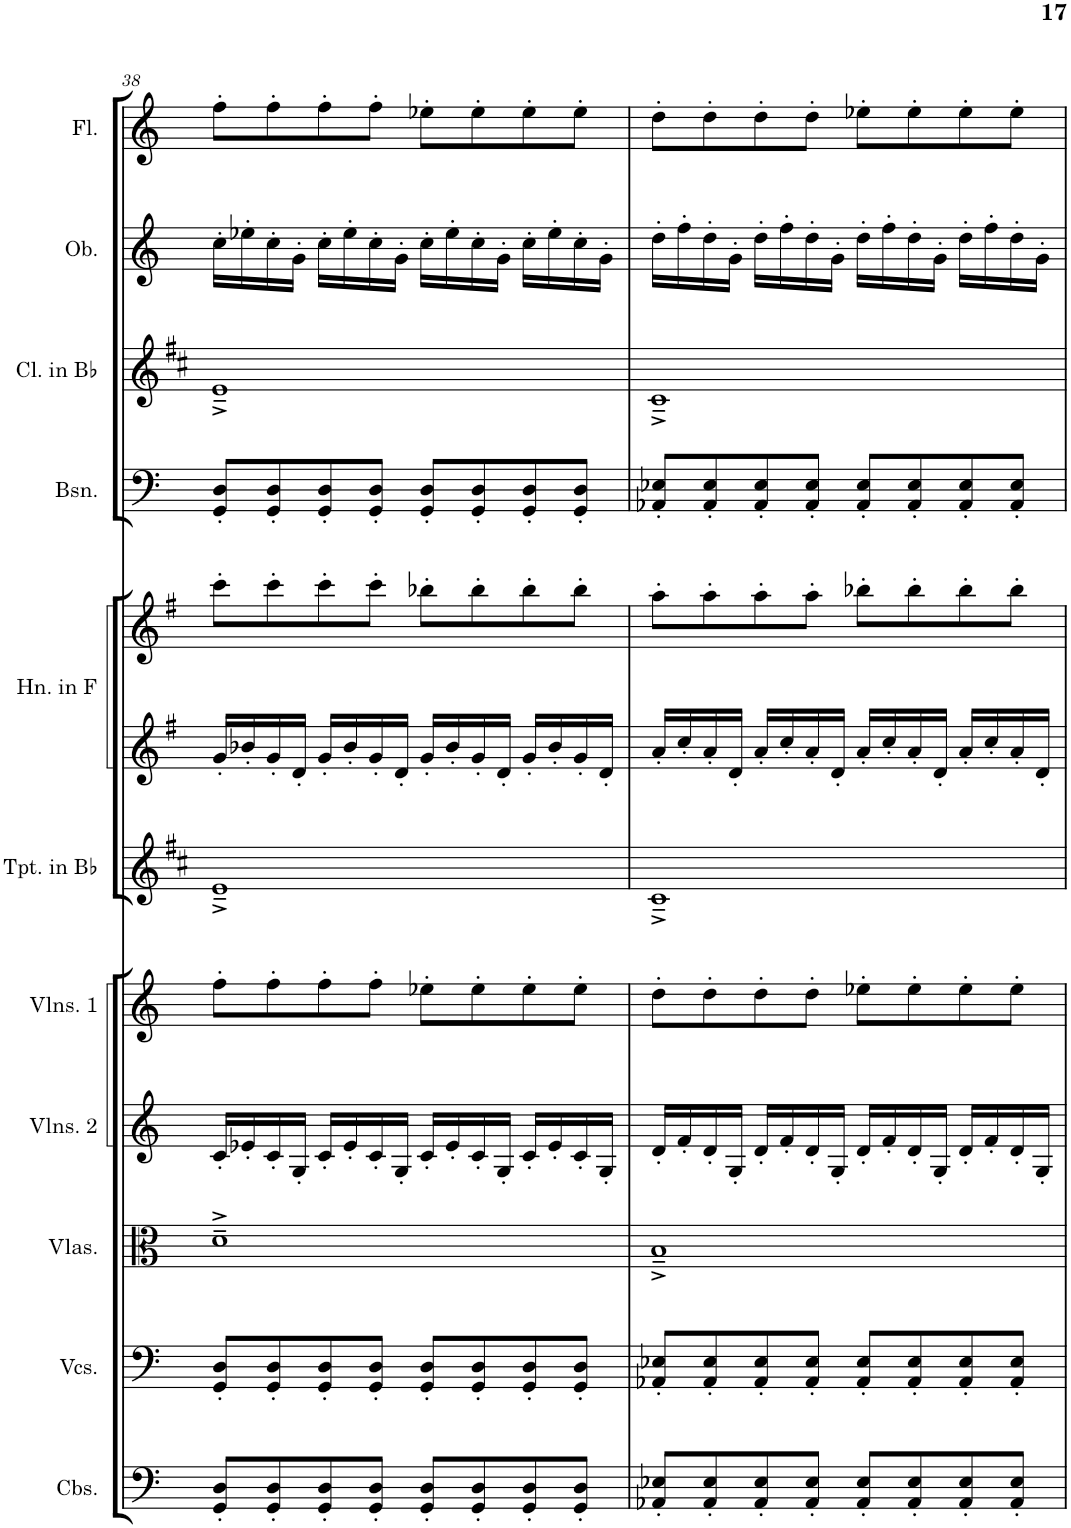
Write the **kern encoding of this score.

**kern	**kern	**kern	**kern	**kern	**kern	**kern	**kern	**kern	**kern	**kern	**kern
*part11	*part10	*part9	*part8	*part7	*part6	*part5	*part5	*part4	*part3	*part2	*part1
*staff12	*staff11	*staff10	*staff9	*staff8	*staff7	*staff6	*staff5	*staff4	*staff3	*staff2	*staff1
*I"Contrabasses	*I"Violoncellos	*I"Violas	*I"Violins 2	*I"Violins 1	*I"Trumpets in Bb	*I"Horns in F	*	*I"Bassoons	*I"Clarinets in Bb	*I"Oboes	*I"Flutes
*I'Cbs.	*I'Vcs.	*I'Vlas.	*I'Vlns. 2	*I'Vlns. 1	*I'Tpt. in Bb	*I'Hn. in F	*	*I'Bsn.	*I'Cl. in Bb	*I'Ob.	*I'Fl.
!!LO:PB:g=z
*clefF4	*clefF4	*clefC3	*clefG2	*clefG2	*clefG2	*clefG2	*clefG2	*clefF4	*clefG2	*clefG2	*clefG2
*Trd7c12	*	*	*	*	*Trd1c2	*Trd4c7	*Trd4c7	*	*Trd1c2	*	*
*k[]	*k[]	*k[]	*k[]	*k[]	*k[f#c#]	*k[f#]	*k[f#]	*k[]	*k[f#c#]	*k[]	*k[]
*M4/4	*M4/4	*M4/4	*M4/4	*M4/4	*M4/4	*M4/4	*M4/4	*M4/4	*M4/4	*M4/4	*M4/4
=38	=38	=38	=38	=38	=38	=38	=38	=38	=38	=38	=38
8GG/' 8D/'L	8GG/' 8D/'L	1d~^	16c'/LL	8ff'\L	1e~^	16g'/LL	8ccc'\L	8GG/' 8D/'L	1e~^	16cc'\LL	8ff'\L
.	.	.	16e-X'/	.	.	16b-X'/	.	.	.	16ee-X'\	.
8GG/' 8D/'	8GG/' 8D/'	.	16c'/	8ff'\	.	16g'/	8ccc'\	8GG/' 8D/'	.	16cc'\	8ff'\
.	.	.	16G'/JJ	.	.	16d'/JJ	.	.	.	16g'\JJ	.
8GG/' 8D/'	8GG/' 8D/'	.	16c'/LL	8ff'\	.	16g'/LL	8ccc'\	8GG/' 8D/'	.	16cc'\LL	8ff'\
.	.	.	16e-'/	.	.	16b-'/	.	.	.	16ee-'\	.
8GG/' 8D/'J	8GG/' 8D/'J	.	16c'/	8ff'\J	.	16g'/	8ccc'\J	8GG/' 8D/'J	.	16cc'\	8ff'\J
.	.	.	16G'/JJ	.	.	16d'/JJ	.	.	.	16g'\JJ	.
8GG/' 8D/'L	8GG/' 8D/'L	.	16c'/LL	8ee-X'\L	.	16g'/LL	8bb-X'\L	8GG/' 8D/'L	.	16cc'\LL	8ee-X'\L
.	.	.	16e-'/	.	.	16b-'/	.	.	.	16ee-'\	.
8GG/' 8D/'	8GG/' 8D/'	.	16c'/	8ee-'\	.	16g'/	8bb-'\	8GG/' 8D/'	.	16cc'\	8ee-'\
.	.	.	16G'/JJ	.	.	16d'/JJ	.	.	.	16g'\JJ	.
8GG/' 8D/'	8GG/' 8D/'	.	16c'/LL	8ee-'\	.	16g'/LL	8bb-'\	8GG/' 8D/'	.	16cc'\LL	8ee-'\
.	.	.	16e-'/	.	.	16b-'/	.	.	.	16ee-'\	.
8GG/' 8D/'J	8GG/' 8D/'J	.	16c'/	8ee-'\J	.	16g'/	8bb-'\J	8GG/' 8D/'J	.	16cc'\	8ee-'\J
.	.	.	16G'/JJ	.	.	16d'/JJ	.	.	.	16g'\JJ	.
=39	=39	=39	=39	=39	=39	=39	=39	=39	=39	=39	=39
8AA-X/' 8E-X/'L	8AA-X/' 8E-X/'L	1B~^	16d'/LL	8dd'\L	1c#~^	16a'/LL	8aa'\L	8AA-X/' 8E-X/'L	1c#~^	16dd'\LL	8dd'\L
.	.	.	16f'/	.	.	16cc'/	.	.	.	16ff'\	.
8AA-/' 8E-/'	8AA-/' 8E-/'	.	16d'/	8dd'\	.	16a'/	8aa'\	8AA-/' 8E-/'	.	16dd'\	8dd'\
.	.	.	16G'/JJ	.	.	16d'/JJ	.	.	.	16g'\JJ	.
8AA-/' 8E-/'	8AA-/' 8E-/'	.	16d'/LL	8dd'\	.	16a'/LL	8aa'\	8AA-/' 8E-/'	.	16dd'\LL	8dd'\
.	.	.	16f'/	.	.	16cc'/	.	.	.	16ff'\	.
8AA-/' 8E-/'J	8AA-/' 8E-/'J	.	16d'/	8dd'\J	.	16a'/	8aa'\J	8AA-/' 8E-/'J	.	16dd'\	8dd'\J
.	.	.	16G'/JJ	.	.	16d'/JJ	.	.	.	16g'\JJ	.
8AA-/' 8E-/'L	8AA-/' 8E-/'L	.	16d'/LL	8ee-X'\L	.	16a'/LL	8bb-X'\L	8AA-/' 8E-/'L	.	16dd'\LL	8ee-X'\L
.	.	.	16f'/	.	.	16cc'/	.	.	.	16ff'\	.
8AA-/' 8E-/'	8AA-/' 8E-/'	.	16d'/	8ee-'\	.	16a'/	8bb-'\	8AA-/' 8E-/'	.	16dd'\	8ee-'\
.	.	.	16G'/JJ	.	.	16d'/JJ	.	.	.	16g'\JJ	.
8AA-/' 8E-/'	8AA-/' 8E-/'	.	16d'/LL	8ee-'\	.	16a'/LL	8bb-'\	8AA-/' 8E-/'	.	16dd'\LL	8ee-'\
.	.	.	16f'/	.	.	16cc'/	.	.	.	16ff'\	.
8AA-/' 8E-/'J	8AA-/' 8E-/'J	.	16d'/	8ee-'\J	.	16a'/	8bb-'\J	8AA-/' 8E-/'J	.	16dd'\	8ee-'\J
.	.	.	16G'/JJ	.	.	16d'/JJ	.	.	.	16g'\JJ	.
=	=	=	=	=	=	=	=	=	=	=	=
*-	*-	*-	*-	*-	*-	*-	*-	*-	*-	*-	*-
